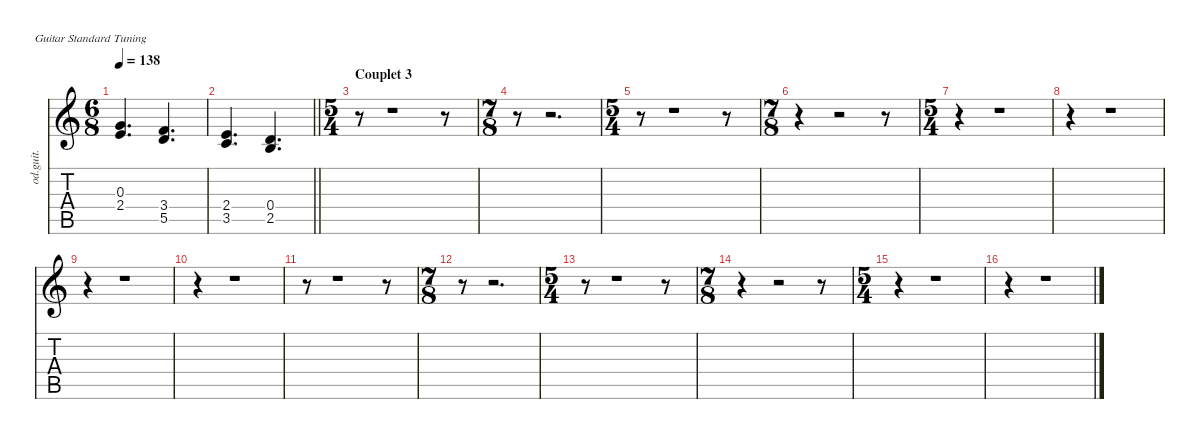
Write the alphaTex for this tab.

\defaultSystemsLayout 4
\hideDynamics
\bracketExtendMode nobrackets
\track ("Hichem" "od.guit.") {instrument overdrivenguitar}
\staff {score tabs}
\tuning (E4 B3 G3 D3 A2 E2)
\ts (6 8)
\tempo 138
\clef g2
\ks aminor
(0.3 2.4).4{d dy f beam Up} (3.4 5.5).4{d beam Up} |
\barLineRight lightlight
(2.4 3.5).4{d beam Up} (0.4 2.5).4{d beam Up} |
\ts (5 4)
\beaming (8 6 4)
\section ("" "Couplet 3")
r.8{beam Down} r.1{beam Down} r.8{beam Down} |
\ts (7 8)
\beaming (8 3 2 2)
r.8{beam Down} r.2{d beam Down} |
\ts (5 4)
\beaming (8 6 4)
r.8{beam Down} r.1{beam Down} r.8{beam Down} |
\ts (7 8)
\beaming (8 6 4)
r.4{beam Down} r.2{beam Down} r.8{beam Down} |
\ts (5 4)
\beaming (8 6 4)
r.4{beam Down} r.1{beam Down} |
r.4{beam Down} r.1{beam Down} |
r.4{beam Down} r.1{beam Down} |
r.4{beam Down} r.1{beam Down} |
r.8{beam Down} r.1{beam Down} r.8{beam Down} |
\ts (7 8)
\beaming (8 3 2 2)
r.8{beam Down} r.2{d beam Down} |
\ts (5 4)
\beaming (8 6 4)
r.8{beam Down} r.1{beam Down} r.8{beam Down} |
\ts (7 8)
\beaming (8 6 4)
r.4{beam Down} r.2{beam Down} r.8{beam Down} |
\ts (5 4)
\beaming (8 6 4)
r.4{beam Down} r.1{beam Down} |
r.4{beam Down} r.1{beam Down}
